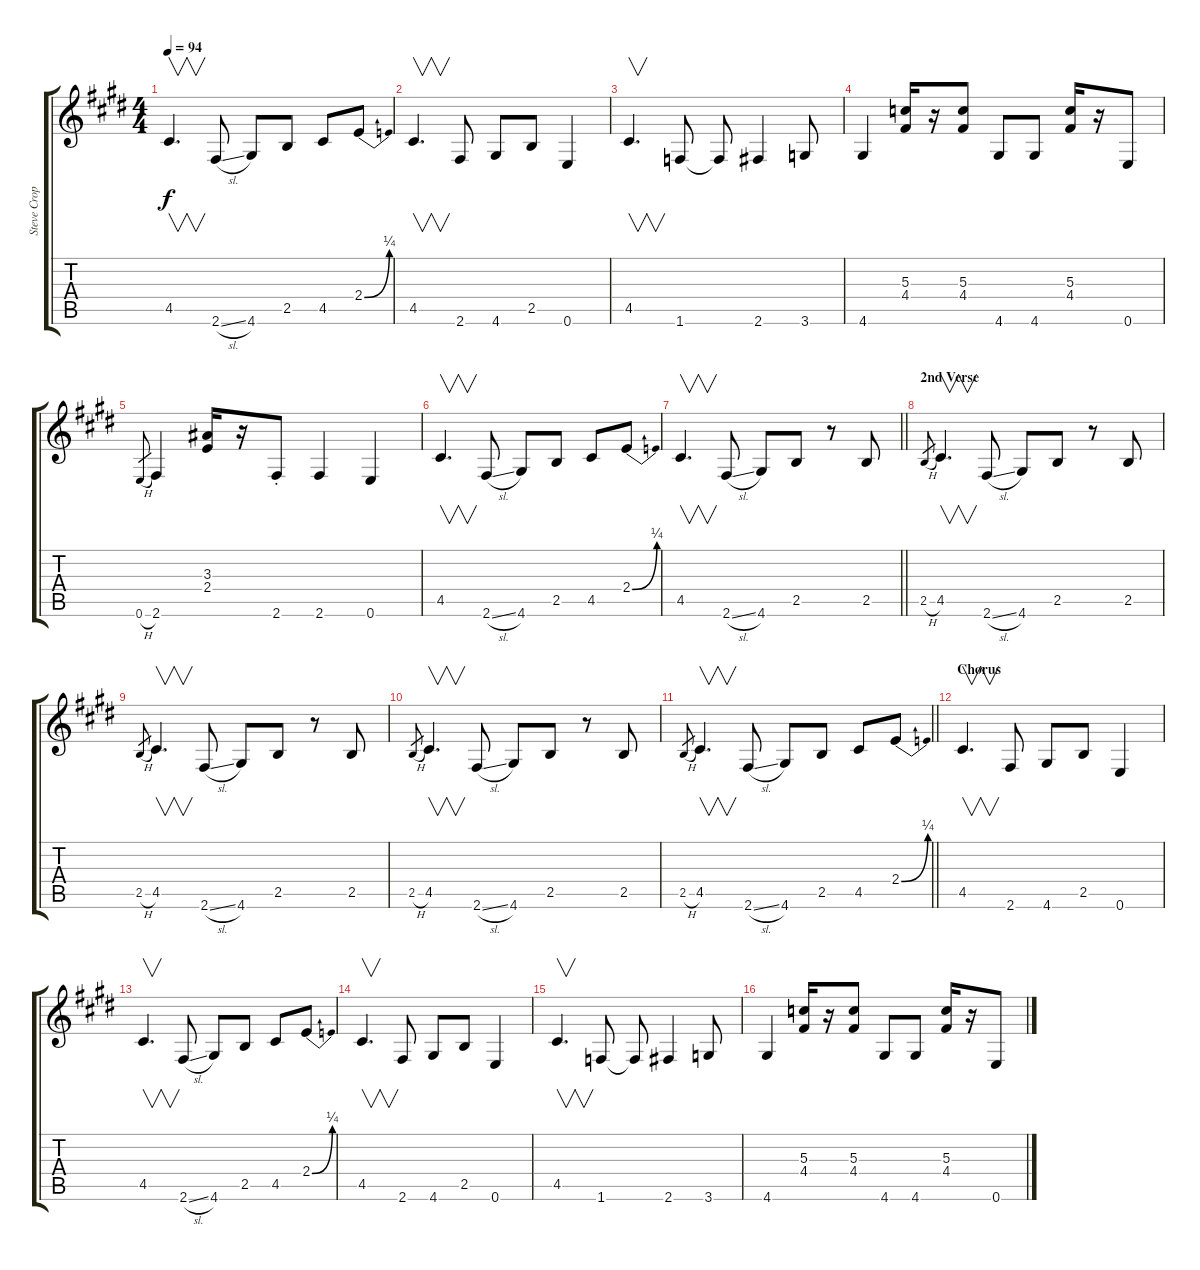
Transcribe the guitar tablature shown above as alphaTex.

\track ("Steve Cropper - Gtr. 2" "Steve Crop") {instrument electricguitarclean}
\staff {score tabs}
\tuning (E4 B3 G3 D3 A2 E2) {hide}
\ts (4 4)
\tempo 94
\clef g2
\ks c#minor
4.5.4{v d dy f} 2.6{sl}.8 4.6.8 2.5.8 4.5.8 2.4{be (bend 0 0 60 1)}.8 |
4.5.4{v d} 2.6.8 4.6.8 2.5.8 0.6.4 |
\ks e
4.5.4{v d} 1.6.8 1.6{t}.8 2.6.4 3.6.8 |
\ks c#minor
4.6.4 (5.3 4.4).16 r.16 (5.3 4.4).8 4.6.8 4.6.8 (5.3 4.4).16 r.16 0.6.8 |
0.6{h}.8{gr} 2.6.4 (3.3 2.4).16 r.16 2.6{st}.8 2.6.4 0.6.4 |
4.5.4{v d} 2.6{sl}.8 4.6.8 2.5.8 4.5.8 2.4{be (bend 0 0 60 1)}.8 |
\barLineRight lightlight
\ks e
4.5.4{v d} 2.6{sl}.8 4.6.8 2.5.8 r.8 2.5.8 |
\section ("" "2nd Verse")
\ks c#minor
2.5{h}.8{gr} 4.5.4{v d} 2.6{sl}.8 4.6.8 2.5.8 r.8 2.5.8 |
2.5{h}.8{gr} 4.5.4{v d} 2.6{sl}.8 4.6.8 2.5.8 r.8 2.5.8 |
2.5{h}.8{gr} 4.5.4{v d} 2.6{sl}.8 4.6.8 2.5.8 r.8 2.5.8 |
\barLineRight lightlight
\ks e
2.5{h}.8{gr} 4.5.4{v d} 2.6{sl}.8 4.6.8 2.5.8 4.5.8 2.4{be (bend 0 0 60 1)}.8 |
\section ("" "Chorus")
\ks c#minor
4.5.4{v d} 2.6.8 4.6.8 2.5.8 0.6.4 |
4.5.4{v d} 2.6{sl}.8 4.6.8 2.5.8 4.5.8 2.4{be (bend 0 0 60 1)}.8 |
4.5.4{v d} 2.6.8 4.6.8 2.5.8 0.6.4 |
\ks e
4.5.4{v d} 1.6.8 1.6{t}.8 2.6.4 3.6.8 |
\ks c#minor
4.6.4 (5.3 4.4).16 r.16 (5.3 4.4).8 4.6.8 4.6.8 (5.3 4.4).16 r.16 0.6.8
